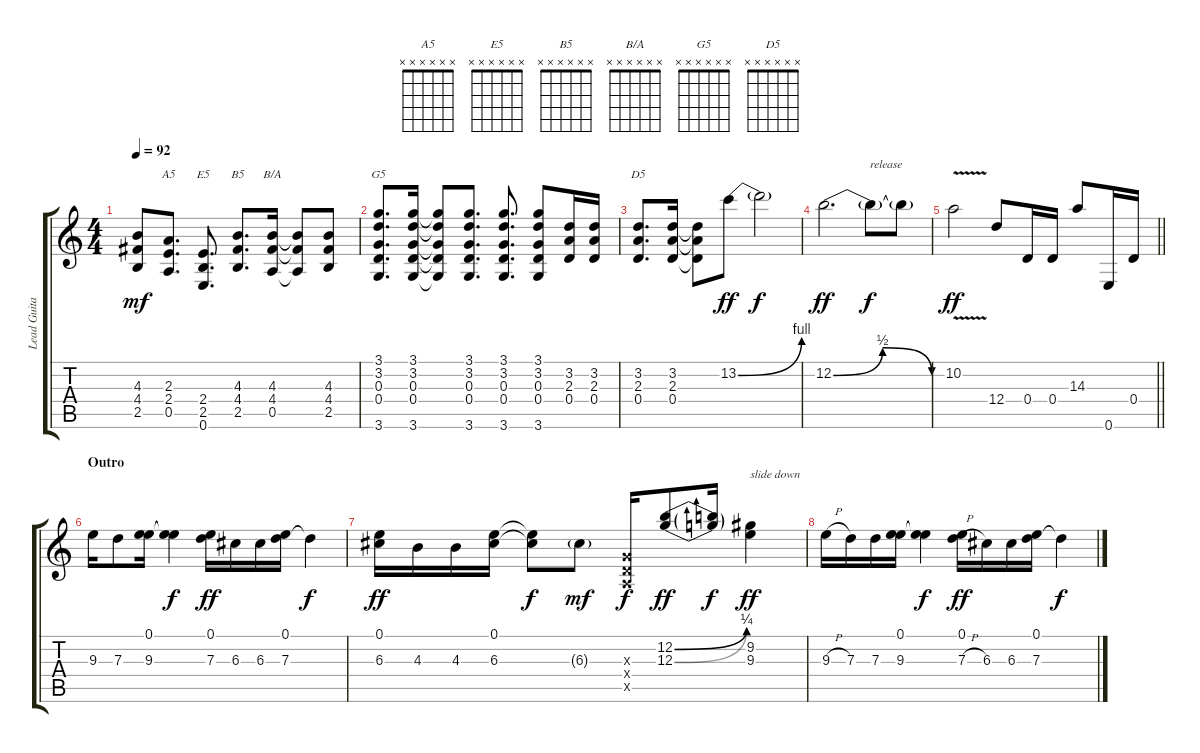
\track ("Lead Guitar" "Lead Guita") {instrument distortionguitar}
\staff {score tabs}
\tuning (E4 B3 G3 D3 A2 E2) {hide}
\chord ("A5" x x x x x x)
\chord ("E5" x x x x x x)
\chord ("B5" x x x x x x)
\chord ("B/A" x x x x x x)
\chord ("G5" x x x x x x)
\chord ("D5" x x x x x x)
\ts (4 4)
\tempo 92
\clef g2
\ks c
(4.3{t} 4.4{t} 2.5{t}).8{dy mf} (2.3 2.4 0.5).8{d ch "A5"} (2.4 2.5 0.6).8{d ch "E5"} (4.3 4.4 2.5).8{d ch "B5"} (4.3 4.4 0.5).16{ch "B/A"} (4.3{t} 4.4{t} 0.5{t}).8 (4.3 4.4 2.5).8 |
(3.1 3.2 0.3 0.4 3.6).8{d ch "G5"} (3.1 3.2 0.3 0.4 3.6).16 (3.1{t} 3.2{t} 0.3{t} 0.4{t} 3.6{t}).8 (3.1 3.2 0.3 0.4 3.6).8{d} (3.1 3.2 0.3 0.4 3.6).8{d} (3.1 3.2 0.3 0.4 3.6).8 (3.2 2.3 0.4).16 (3.2 2.3 0.4).16 |
(3.2 2.3 0.4).8{d ch "D5"} (3.2 2.3 0.4).16 (3.2{t} 2.3{t} 0.4{t}).8 13.2{be (bend 0 0 60 4)}.8{dy ff balance 9} 13.2{t}.2{dy f} |
12.2{be (bendrelease 0 0 15 2 45 2 60 0)}.2{d dy ff} 12.2{t}.8{txt "release" dy f} 12.2{t}.8 |
\barLineRight lightlight
10.2{v}.2{dy ff} 12.4.8 0.4.16 0.4.16 14.3.8 0.6.16 0.4.16 |
\section ("" "Outro")
9.3.16 7.3.8 (0.1 9.3).16 (0.1{t} 9.3{t}).4{dy f} (0.1 7.3).16{dy ff} 6.3.16 6.3.16 (0.1 7.3).16 7.3{t}.4{dy f} |
(0.1 6.3).16{dy ff} 4.3.16 4.3.16 (0.1 6.3).16 (0.1{t} 6.3{t}).8{dy f} 6.3{g}.8{dy mf} (0.3{x} 0.4{x} 0.5{x}).16{dy f} (12.2{be (bend 0 0 60 1)} 12.3{be (bend 0 0 60 1)}).8{dy ff} (12.2{t} 12.3{t}).16{dy f} (9.2 9.3).4{txt "slide down" dy ff} |
9.3{h}.16 7.3.16 7.3.16 (0.1 9.3).16 (0.1{t} 9.3{t}).4{dy f} (0.1 7.3{h}).16{dy ff} 6.3.16 6.3.16 (0.1 7.3).16 7.3{t}.4{dy f}
